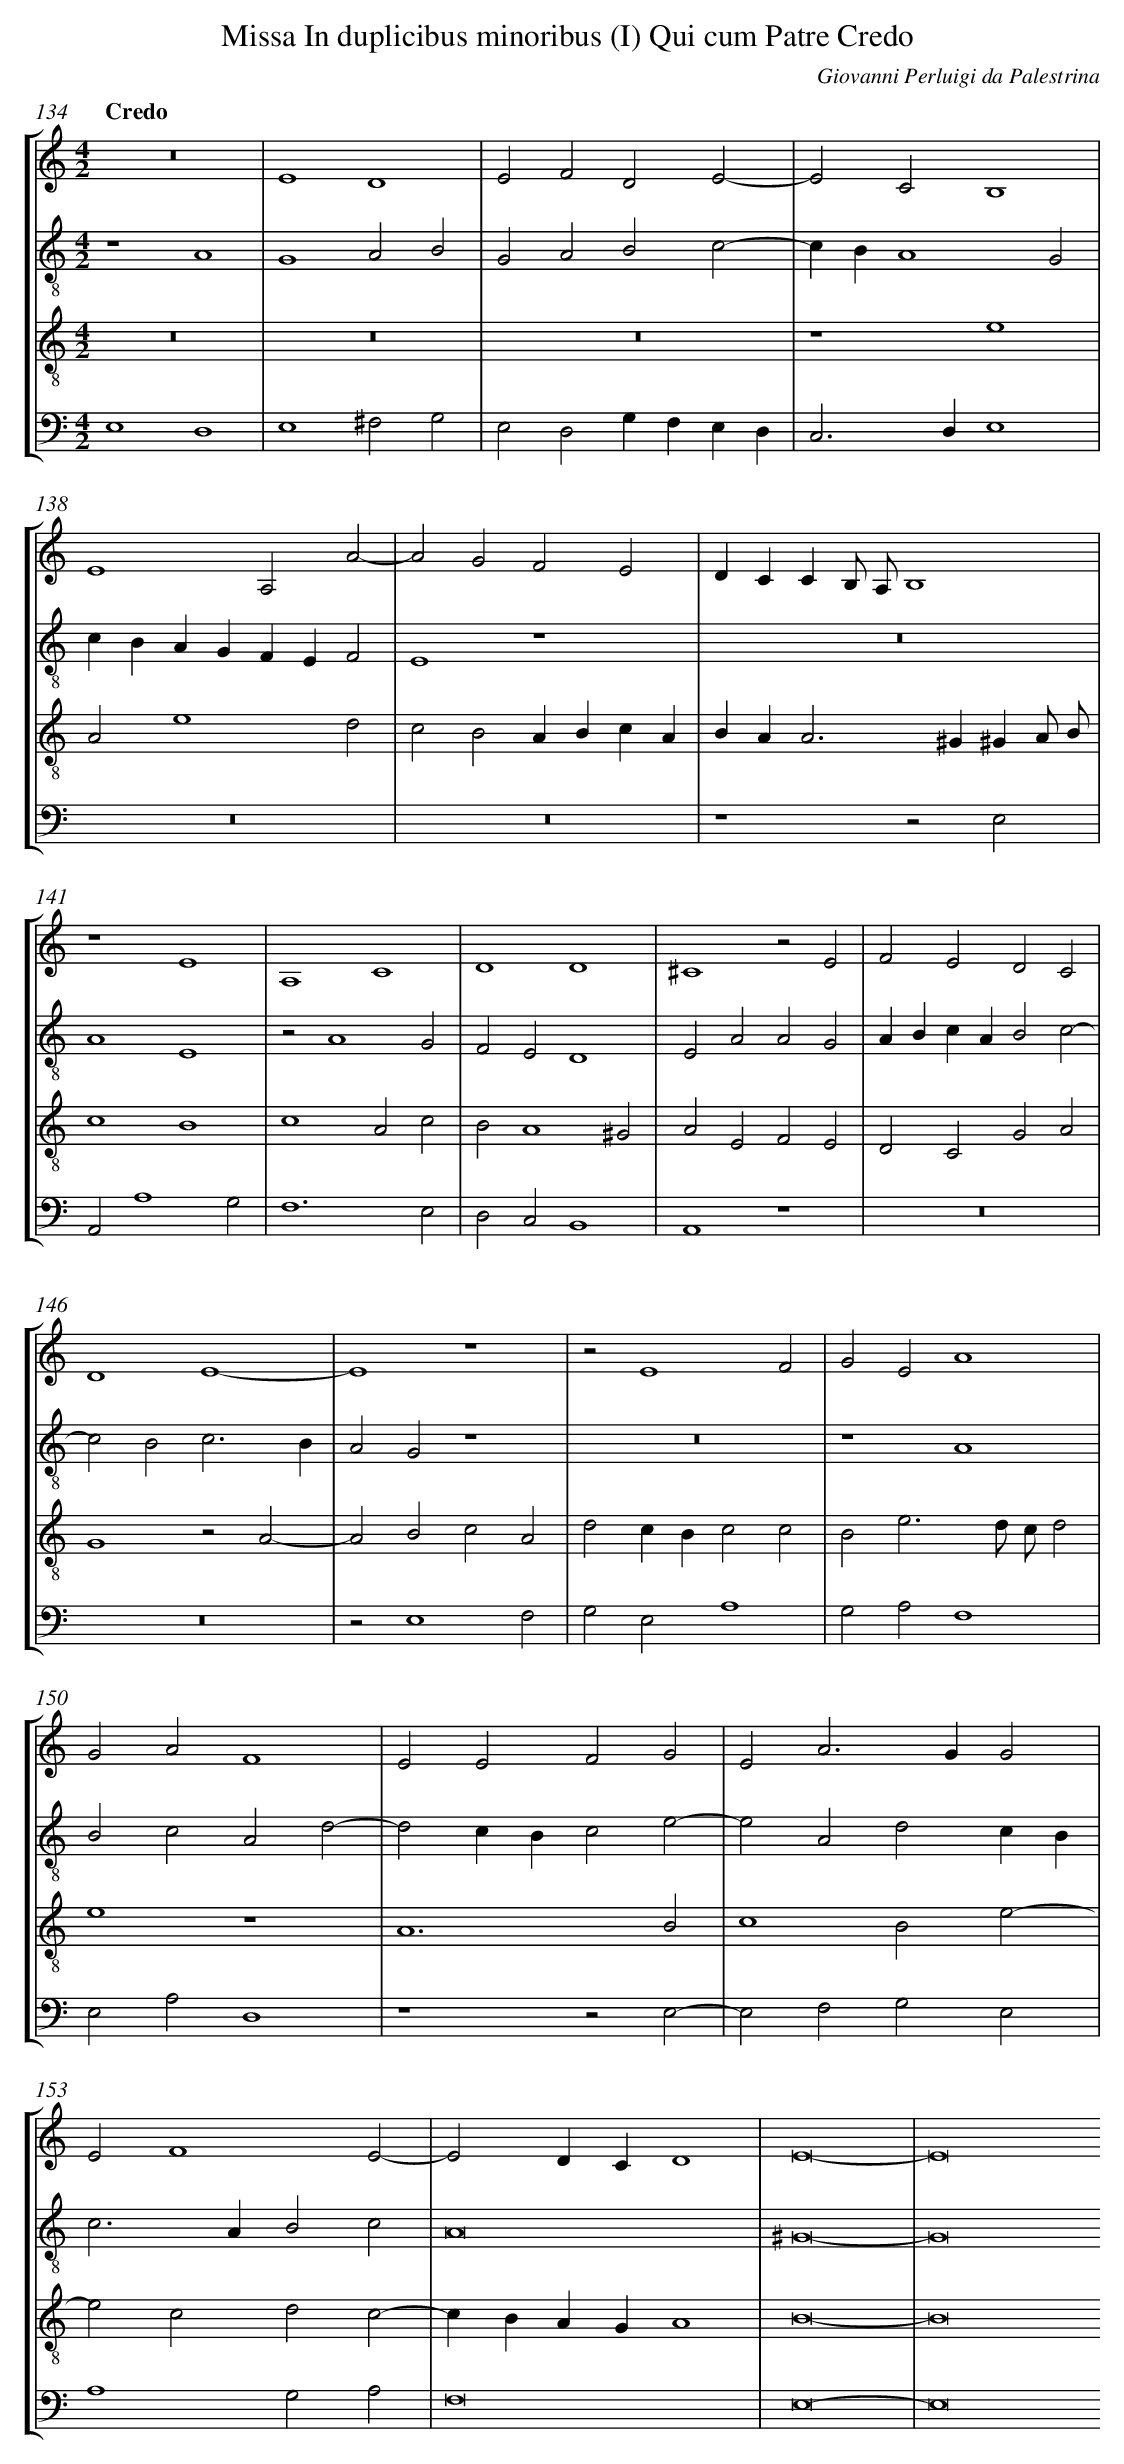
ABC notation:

X:1
T: Missa In duplicibus minoribus (I) Qui cum Patre Credo
C: Giovanni Perluigi da Palestrina
L: 1/4
M: 4/2
Q: "Credo"
%%staves [1 2 3 4]
V: 1 clef=treble
V: 2 clef=treble-8
V: 3 clef=treble-8
V: 4 clef=bass
K: C
[V:1] z8 |
[V:2] z4A4 |
[V:3] z8 |
[V:4] E,4D,4 |
[V:1] E4D4 |
[V:2] G4A2B2 |
[V:3] z8 |
[V:4] E,4^F,2G,2 |
[V:1] E2F2D2E2- |
[V:2] G2A2B2c2- |
[V:3] z8 |
[V:4] E,2D,2G,F,E,D, |
[V:1] E2C2B,4 |
[V:2] cBA4G2 |
[V:3] z4e4 |
[V:4] C,2>D,2E,4 |
[V:1] E4A,2A2- |
[V:2] cBAGFEF2 |
[V:3] A2e4d2 |
[V:4] z8 |
[V:1] A2G2F2E2 |
[V:2] E4z4 |
[V:3] c2B2ABcA |
[V:4] z8 |
[V:1] DCCB,/ A,/B,4 |
[V:2] z8 |
[V:3] BA2<A2^G^GA/ B/ |
[V:4] z4z2E,2 |
[V:1] z4E4 |
[V:2] A4E4 |
[V:3] c4B4 |
[V:4] A,,2A,4G,2 |
[V:1] A,4C4 |
[V:2] z2A4G2 |
[V:3] c4A2c2 |
[V:4] F,6E,2 |
[V:1] D4D4 |
[V:2] F2E2D4 |
[V:3] B2A4^G2 |
[V:4] D,2C,2B,,4 |
[V:1] ^C4z2E2 |
[V:2] E2A2A2G2 |
[V:3] A2E2F2E2 |
[V:4] A,,4z4 |
[V:1] F2E2D2C2 |
[V:2] ABcAB2c2- |
[V:3] D2C2G2A2 |
[V:4] z8 |
[V:1] D4E4- |
[V:2] c2B2c3B |
[V:3] G4z2A2- |
[V:4] z8 |
[V:1] E4z4 |
[V:2] A2G2z4 |
[V:3] A2B2c2A2 |
[V:4] z2E,4F,2 |
[V:1] z2E4F2 |
[V:2] z8 |
[V:3] d2cBc2c2 |
[V:4] G,2E,2A,4 |
[V:1] G2E2A4 |
[V:2] z4A4 |
[V:3] B2e3d/ c/d2 |
[V:4] G,2A,2F,4 |
[V:1] G2A2F4 |
[V:2] B2c2A2d2- |
[V:3] e4z4 |
[V:4] E,2A,2D,4 |
[V:1] E2E2F2G2 |
[V:2] d2cBc2e2- |
[V:3] A6B2 |
[V:4] z4z2E,2- |
[V:1] E2A2>G2G2 |
[V:2] e2A2d2cB |
[V:3] c4B2e2- |
[V:4] E,2F,2G,2E,2 |
[V:1] E2F4E2- |
[V:2] c2>A2B2c2 |
[V:3] e2c2d2c2- |
[V:4] A,4G,2A,2 |
[V:1] E2DCD4 |
[V:2] A8 |
[V:3] cBAGA4 |
[V:4] F,8 |
[V:1] E8- |
[V:2] ^G8- |
[V:3] B8- |
[V:4] E,8- |
[V:1] E8
[V:2] G8
[V:3] B8
[V:4] E,8
